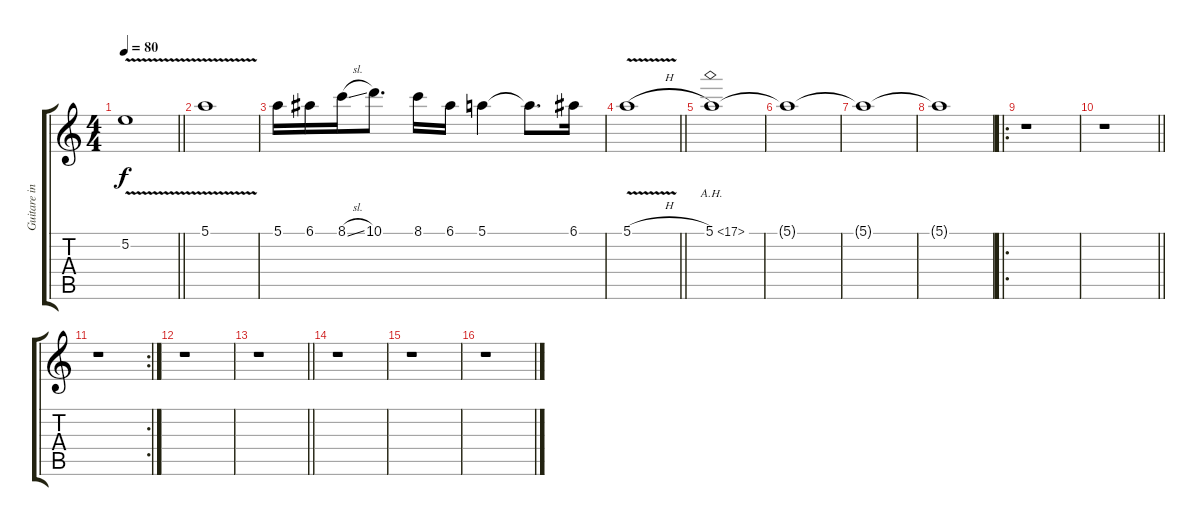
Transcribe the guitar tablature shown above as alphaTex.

\track ("Guitare interlude/solo" "Guitare in") {instrument overdrivenguitar}
\staff {score tabs}
\tuning (E4 B3 G3 D3 A2 E2) {hide}
\ts (4 4)
\tempo 80
\clef g2
\barLineRight lightlight
\ks c
5.2{v}.1{dy f} |
5.1{v}.1 |
5.1.16 6.1.16 8.1{sl}.16 10.1.8{d} 8.1.16 6.1.16 5.1.4 5.1{t}.8{d} 6.1.16 |
\barLineRight lightlight
5.1{v h}.1 |
5.1{ah 12}.1 |
5.1{t}.1{volume 4} |
5.1{t}.1 |
5.1{t}.1 |
\ro
r.1 |
\barLineRight lightlight
r.1 |
\rc 2
r.1 |
r.1 |
\barLineRight lightlight
r.1 |
r.1 |
r.1 |
r.1
